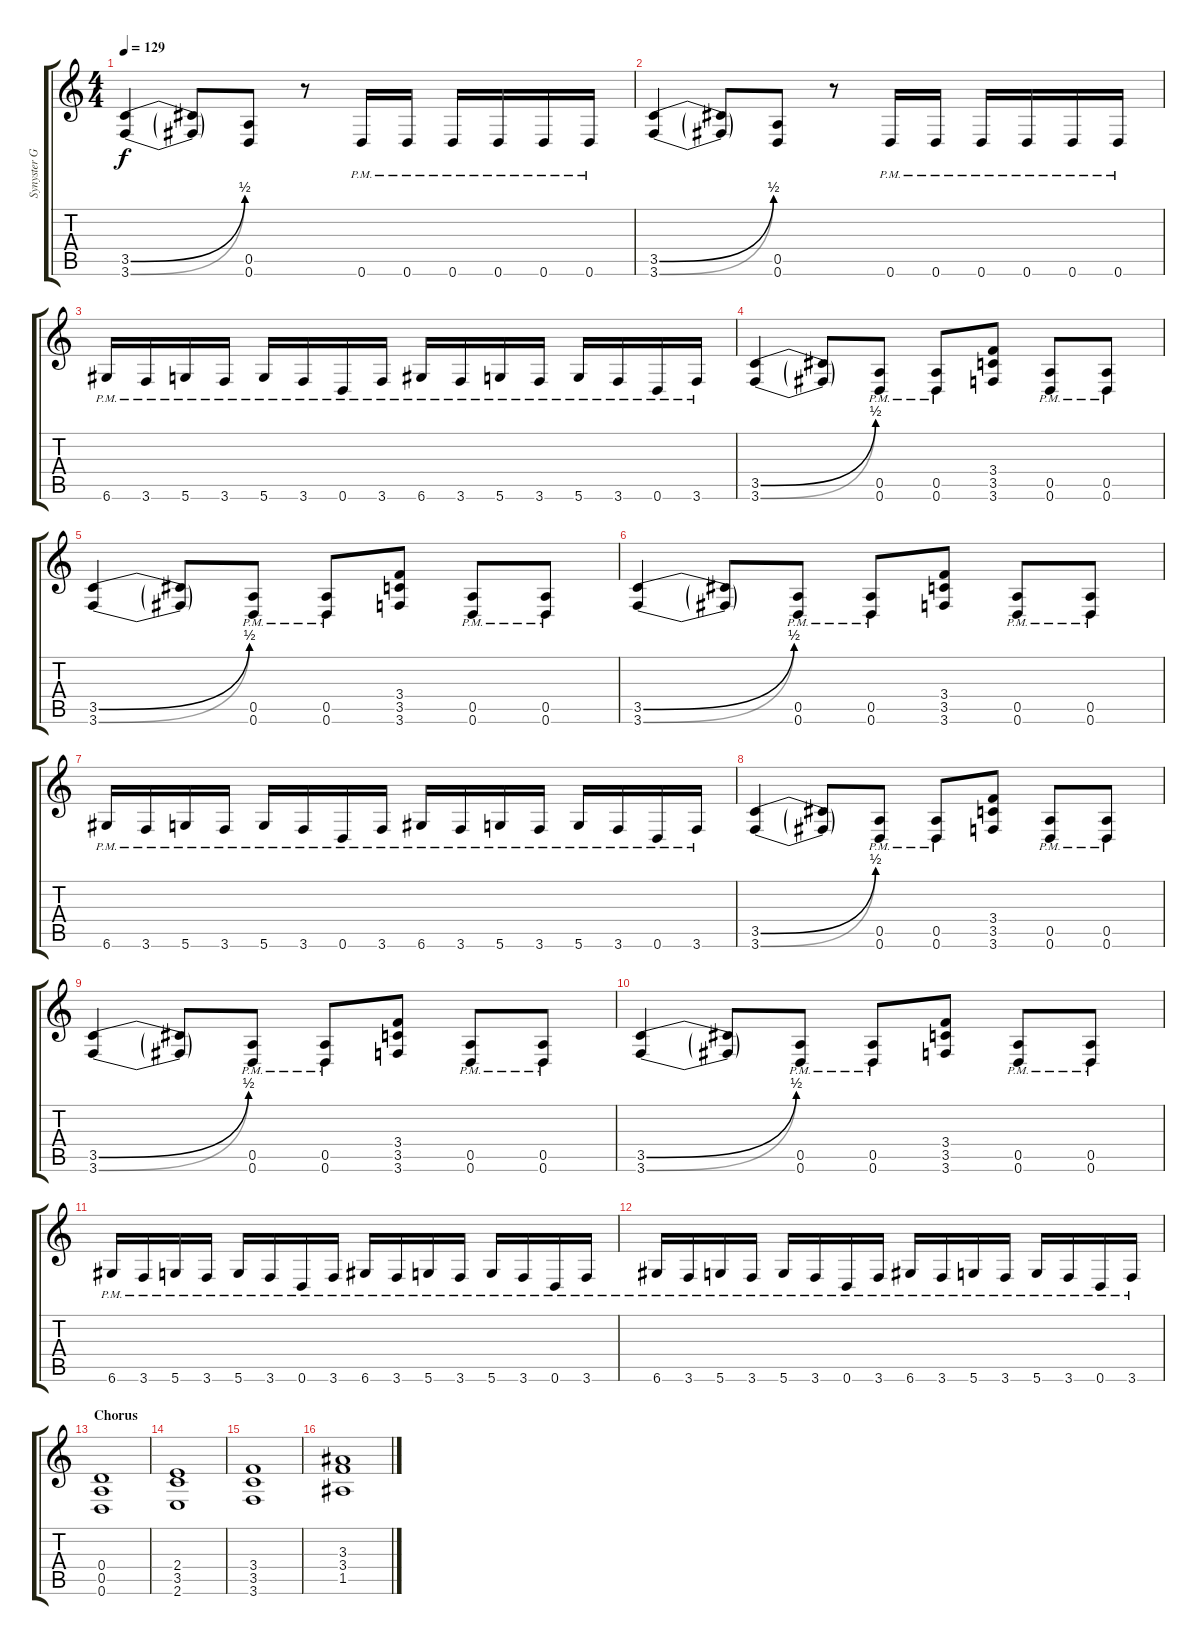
\track ("Synyster Gates (Rhythm)" "Synyster G") {instrument distortionguitar}
\staff {score tabs}
\tuning (E4 B3 G3 D3 A2 D2) {hide}
\ts (4 4)
\tempo 129
\clef g2
\ks c
(3.5{be (bend 0 0 60 2)} 3.6{be (bend 0 0 60 2)}).4{dy f} (3.5{t} 3.6{t}).8 (0.5 0.6).8 r.8 0.6{pm}.16 0.6{pm}.16 0.6{pm}.16 0.6{pm}.16 0.6{pm}.16 0.6{pm}.16 |
(3.5{be (bend 0 0 60 2)} 3.6{be (bend 0 0 60 2)}).4 (3.5{t} 3.6{t}).8 (0.5 0.6).8 r.8 0.6{pm}.16 0.6{pm}.16 0.6{pm}.16 0.6{pm}.16 0.6{pm}.16 0.6{pm}.16 |
6.6{pm}.16 3.6{pm}.16 5.6{pm}.16 3.6{pm}.16 5.6{pm}.16 3.6{pm}.16 0.6{pm}.16 3.6{pm}.16 6.6{pm}.16 3.6{pm}.16 5.6{pm}.16 3.6{pm}.16 5.6{pm}.16 3.6{pm}.16 0.6{pm}.16 3.6{pm}.16 |
(3.5{be (bend 0 0 60 2)} 3.6{be (bend 0 0 60 2)}).4 (3.5{t} 3.6{t}).8 (0.5{pm} 0.6{pm}).8 (0.5{pm} 0.6{pm}).8 (3.4 3.5 3.6).8 (0.5{pm} 0.6{pm}).8 (0.5{pm} 0.6{pm}).8 |
(3.5{be (bend 0 0 60 2)} 3.6{be (bend 0 0 60 2)}).4 (3.5{t} 3.6{t}).8 (0.5{pm} 0.6{pm}).8 (0.5{pm} 0.6{pm}).8 (3.4 3.5 3.6).8 (0.5{pm} 0.6{pm}).8 (0.5{pm} 0.6{pm}).8 |
(3.5{be (bend 0 0 60 2)} 3.6{be (bend 0 0 60 2)}).4 (3.5{t} 3.6{t}).8 (0.5{pm} 0.6{pm}).8 (0.5{pm} 0.6{pm}).8 (3.4 3.5 3.6).8 (0.5{pm} 0.6{pm}).8 (0.5{pm} 0.6{pm}).8 |
6.6{pm}.16 3.6{pm}.16 5.6{pm}.16 3.6{pm}.16 5.6{pm}.16 3.6{pm}.16 0.6{pm}.16 3.6{pm}.16 6.6{pm}.16 3.6{pm}.16 5.6{pm}.16 3.6{pm}.16 5.6{pm}.16 3.6{pm}.16 0.6{pm}.16 3.6{pm}.16 |
(3.5{be (bend 0 0 60 2)} 3.6{be (bend 0 0 60 2)}).4 (3.5{t} 3.6{t}).8 (0.5{pm} 0.6{pm}).8 (0.5{pm} 0.6{pm}).8 (3.4 3.5 3.6).8 (0.5{pm} 0.6{pm}).8 (0.5{pm} 0.6{pm}).8 |
(3.5{be (bend 0 0 60 2)} 3.6{be (bend 0 0 60 2)}).4 (3.5{t} 3.6{t}).8 (0.5{pm} 0.6{pm}).8 (0.5{pm} 0.6{pm}).8 (3.4 3.5 3.6).8 (0.5{pm} 0.6{pm}).8 (0.5{pm} 0.6{pm}).8 |
(3.5{be (bend 0 0 60 2)} 3.6{be (bend 0 0 60 2)}).4 (3.5{t} 3.6{t}).8 (0.5{pm} 0.6{pm}).8 (0.5{pm} 0.6{pm}).8 (3.4 3.5 3.6).8 (0.5{pm} 0.6{pm}).8 (0.5{pm} 0.6{pm}).8 |
6.6{pm}.16 3.6{pm}.16 5.6{pm}.16 3.6{pm}.16 5.6{pm}.16 3.6{pm}.16 0.6{pm}.16 3.6{pm}.16 6.6{pm}.16 3.6{pm}.16 5.6{pm}.16 3.6{pm}.16 5.6{pm}.16 3.6{pm}.16 0.6{pm}.16 3.6{pm}.16 |
6.6{pm}.16 3.6{pm}.16 5.6{pm}.16 3.6{pm}.16 5.6{pm}.16 3.6{pm}.16 0.6{pm}.16 3.6{pm}.16 6.6{pm}.16 3.6{pm}.16 5.6{pm}.16 3.6{pm}.16 5.6{pm}.16 3.6{pm}.16 0.6{pm}.16 3.6{pm}.16 |
\section ("" "Chorus")
(0.4 0.5 0.6).1 |
(2.4 3.5 2.6).1 |
(3.4 3.5 3.6).1 |
(3.3 3.4 1.5).1
